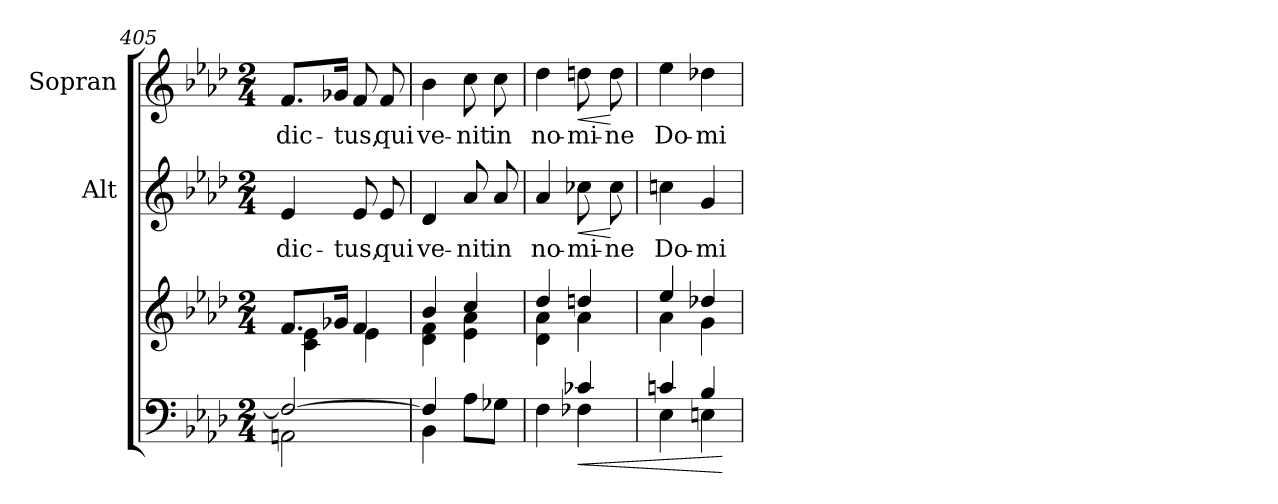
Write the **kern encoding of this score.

**kern	**kern	**dynam	**kern	**text	**dynam	**kern	**text	**dynam
*part3	*part3	*part3	*part2	*part2	*part2	*part1	*part1	*part1
*staff4	*staff3	*staff3/4	*staff2	*staff2	*staff2	*staff1	*staff1	*staff1
*	*	*	*I"Alt	*	*	*I"Sopran	*	*
*	*	*	*I'A.	*	*	*I'S.	*	*
!!LO:LB:g=z
*clefF4	*clefG2	*	*clefG2	*	*	*clefG2	*	*
*k[b-e-a-d-]	*k[b-e-a-d-]	*	*k[b-e-a-d-]	*	*	*k[b-e-a-d-]	*	*
*A-:	*A-:	*	*A-:	*	*	*A-:	*	*
*M2/4	*M2/4	*	*M2/4	*	*	*M2/4	*	*
=405	=405	=405	=405	=405	=405	=405	=405	=405
*^	*^	*	*	*	*	*	*	*
!	!	!	!	!	!	!LO:LY:b	!	!	!LO:LY:b	!
2F/_	2AAn\	8.f/L	4c\ 4e-\	.	4e-/	-dic-	.	8.f/L	-dic-	.
.	.	16g-X/Jk	.	.	.	.	.	16g-X/Jk	.	.
!	!	!	!	!	!	!LO:LY:b	!	!	!LO:LY:b	!
.	.	4f/	4e-\	.	8e-/	-tus,	.	8f/	-tus,	.
!	!	!	!	!	!	!LO:LY:b	!	!	!LO:LY:b	!
.	.	.	.	.	8e-/	qui	.	8f/	qui	.
=406	=406	=406	=406	=406	=406	=406	=406	=406	=406	=406
!	!	!	!	!	!	!LO:LY:b	!	!	!LO:LY:b	!
4F/]	4BB-\	4b-/	4d-\ 4f\	.	4d-/	ve-	.	4b-\	ve-	.
!	!	!	!	!	!	!LO:LY:b	!	!	!LO:LY:b	!
4ryy	8A-\L	4cc/	4e-\ 4a-\	.	8a-/	-nit	.	8cc\	-nit	.
!	!	!	!	!	!	!LO:LY:b	!	!	!LO:LY:b	!
.	8G-X\J	.	.	.	8a-/	in	.	8cc\	in	.
=407	=407	=407	=407	=407	=407	=407	=407	=407	=407	=407
!	!	!	!	!	!	!LO:LY:b	!	!	!LO:LY:b	!
4ryy	4F\	4dd-/	4d-\ 4a-\	.	4a-/	no-	.	4dd-\	no-	.
!	!	!	!	!LO:HP:b=2	!	!LO:LY:b	!LO:HP:b	!	!LO:LY:b	!LO:HP:b
4c-X/	4F-X\	4ddn/	4a-\	<	8cc-X\	-mi-	<	8ddn\	-mi-	<
!	!	!	!	!	!	!LO:LY:b	!	!	!LO:LY:b	!
.	.	.	.	.	8cc-\	-ne	[	8dd\	-ne	[
=408	=408	=408	=408	=408	=408	=408	=408	=408	=408	=408
!	!	!	!	!	!	!LO:LY:b	!	!	!LO:LY:b	!
4cn/	4E-\	4ee-/	4a-\	.	4ccn\	Do-	.	4ee-\	Do-	.
!	!	!	!	!	!	!LO:LY:b	!	!	!LO:LY:b	!
4B-/	4En\	4dd-X/	4g\	.	4g/	-mi-	.	4dd-X\	-mi-	.
*v	*v	*	*	*	*	*	*	*	*	*
*	*v	*v	*	*	*	*	*	*	*
.	.	[	.	.	.	.	.	.
=	=	=	=	=	=	=	=	=
*-	*-	*-	*-	*-	*-	*-	*-	*-
